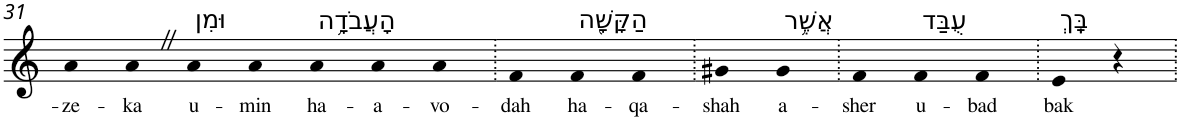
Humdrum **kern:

**kern	**text
*part1	*part1
*staff1	*staff1
*I"Piano	*
*I'Pno	*
!!LO:PB:g=z
*clefG2	*
*k[]	*
=31	=31
!	!LO:LY:b
4a	-ze-
!	!LO:LY:b
4aZ	-ka
!LO:TX:a:t=וּמִן	!
!	!LO:LY:b
4a	u-
!	!LO:LY:b
4a	-min
!LO:TX:a:t=הָעֲבֹדָ֥ה	!
!	!LO:LY:b
4a	ha-
!	!LO:LY:b
4a	-a-
!	!LO:LY:b
4a	-vo-
=32.	=32.
!	!LO:LY:b
4f	-dah
!LO:TX:a:t=הַקָּשָׁ֖ה	!
!	!LO:LY:b
4f	ha-
!	!LO:LY:b
4f	-qa-
=33.	=33.
!	!LO:LY:b
4g#X	-shah
!LO:TX:a:t=אֲשֶׁ֥ר	!
!	!LO:LY:b
4g#	a-
=34.	=34.
!	!LO:LY:b
4f	-sher
!LO:TX:a:t=עֻבַּד	!
!	!LO:LY:b
4f	u-
!	!LO:LY:b
4f	-bad
=35.	=35.
!LO:TX:a:t=בָּֽךְ	!
!	!LO:LY:b
4e	bak
4r	.
=.	=.
*-	*-
